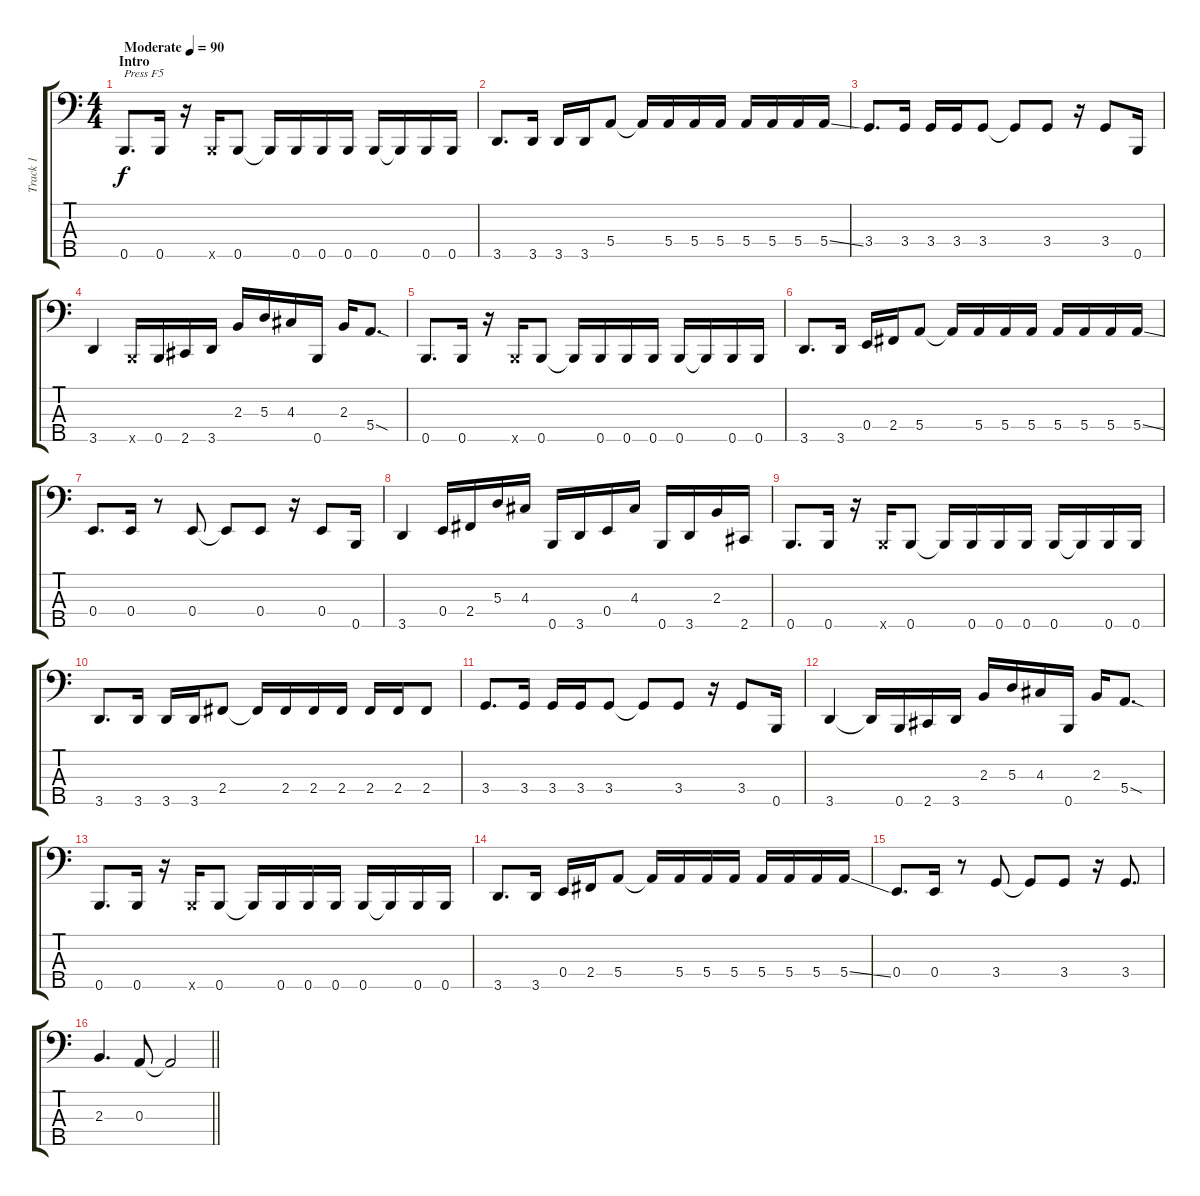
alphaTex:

\track ("Track 1" "Track 1") {instrument electricbassfinger}
\staff {score tabs}
\tuning (G2 D2 A1 E1 B0) {hide}
\ts (4 4)
\section ("" "Intro")
\tempo (90 "Moderate")
\clef f4
\ks c
0.5.8{d txt "Press F5" dy f instrument electricbassfinger} 0.5.16 r.16 0.5{x}.16 0.5.8 0.5{t}.16 0.5.16 0.5.16 0.5.16 0.5.16 0.5{t}.16 0.5.16 0.5.16 |
3.5.8{d} 3.5.16 3.5.16 3.5.16 5.4.8 5.4{t}.16 5.4.16 5.4.16 5.4.16 5.4.16 5.4.16 5.4.16 5.4{ss}.16 |
3.4.8{d} 3.4.16 3.4.16 3.4.16 3.4.8 3.4{t}.8 3.4.8 r.16 3.4.8 0.5.16 |
3.5.4 0.5{x}.16 0.5.16 2.5.16 3.5.16 2.3.16 5.3.16 4.3.16 0.5.16 2.3.16 5.4{sod}.8{d} |
0.5.8{d} 0.5.16 r.16 0.5{x}.16 0.5.8 0.5{t}.16 0.5.16 0.5.16 0.5.16 0.5.16 0.5{t}.16 0.5.16 0.5.16 |
3.5.8{d} 3.5.16 0.4.16 2.4.16 5.4.8 5.4{t}.16 5.4.16 5.4.16 5.4.16 5.4.16 5.4.16 5.4.16 5.4{ss}.16 |
0.4.8{d} 0.4.16 r.8 0.4.8 0.4{t}.8 0.4.8 r.16 0.4.8 0.5.16 |
3.5.4 0.4.16 2.4.16 5.3.16 4.3.16 0.5.16 3.5.16 0.4.16 4.3.16 0.5.16 3.5.16 2.3.16 2.5.16 |
0.5.8{d} 0.5.16 r.16 0.5{x}.16 0.5.8 0.5{t}.16 0.5.16 0.5.16 0.5.16 0.5.16 0.5{t}.16 0.5.16 0.5.16 |
3.5.8{d} 3.5.16 3.5.16 3.5.16 2.4.8 2.4{t}.16 2.4.16 2.4.16 2.4.16 2.4.16 2.4.16 2.4.8 |
3.4.8{d} 3.4.16 3.4.16 3.4.16 3.4.8 3.4{t}.8 3.4.8 r.16 3.4.8 0.5.16 |
3.5.4 3.5{t}.16 0.5.16 2.5.16 3.5.16 2.3.16 5.3.16 4.3.16 0.5.16 2.3.16 5.4{sod}.8{d} |
0.5.8{d} 0.5.16 r.16 0.5{x}.16 0.5.8 0.5{t}.16 0.5.16 0.5.16 0.5.16 0.5.16 0.5{t}.16 0.5.16 0.5.16 |
3.5.8{d} 3.5.16 0.4.16 2.4.16 5.4.8 5.4{t}.16 5.4.16 5.4.16 5.4.16 5.4.16 5.4.16 5.4.16 5.4{ss}.16 |
0.4.8{d} 0.4.16 r.8 3.4.8 3.4{t}.8 3.4.8 r.16 3.4.8{d} |
\barLineRight lightlight
2.3.4{d} 0.3.8 0.3{t}.2
